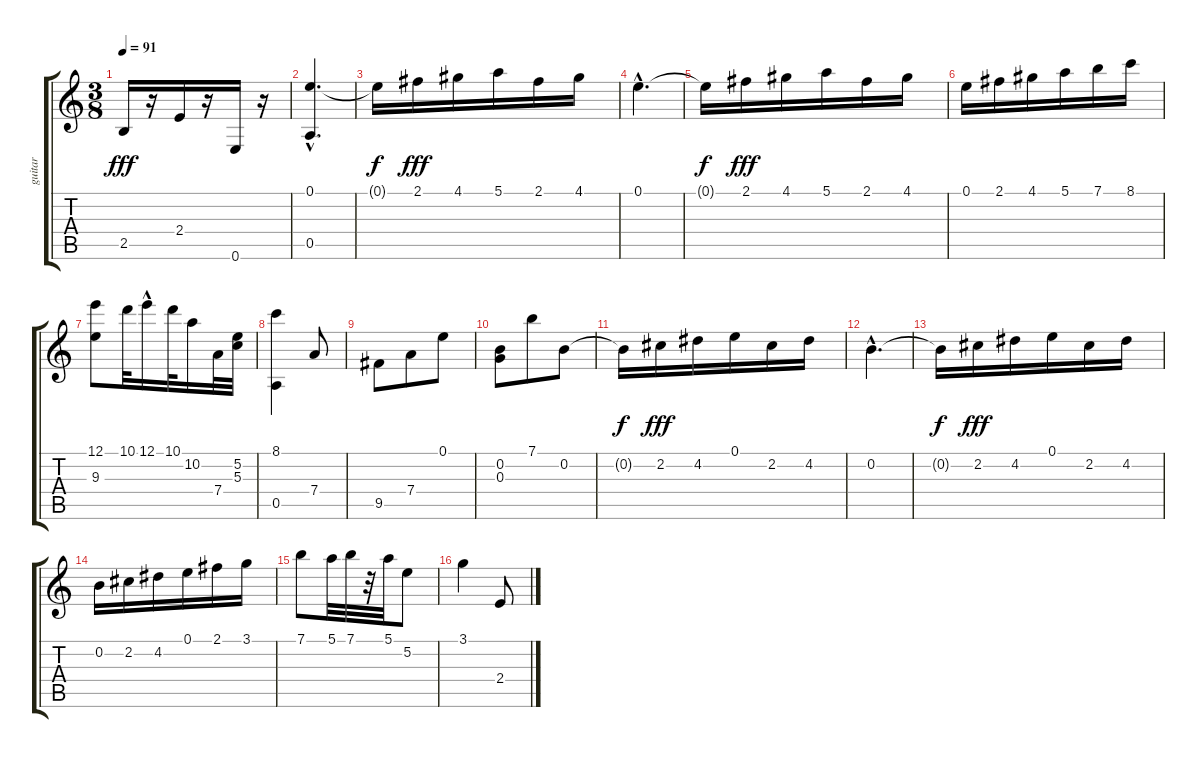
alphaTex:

\track ("guitar" "guitar") {instrument acousticguitarnylon}
\staff {score tabs}
\tuning (E4 B3 G3 D3 A2 E2) {hide}
\ts (3 8)
\tempo 91
\clef g2
\ks c
2.5.16{dy fff} r.16 2.4.16 r.16 0.6.16 r.16 |
(0.1{hac} 0.5).4{d} |
0.1{t}.16{dy f} 2.1.16{dy fff} 4.1.16 5.1.16 2.1.16 4.1.16 |
0.1{hac}.4{d} |
0.1{t}.16{dy f} 2.1.16{dy fff} 4.1.16 5.1.16 2.1.16 4.1.16 |
0.1.16 2.1.16 4.1.16 5.1.16 7.1.16 8.1.16 |
(12.1 9.3).8 10.1.32 12.1{hac}.16 10.1.32 10.2.16 7.4.32 (5.2 5.3).32 |
(8.1 0.5).4 7.4.8 |
9.5.8 7.4.8 0.1.8 |
(0.2 0.3).8 7.1.8 0.2.8 |
0.2{t}.16{dy f} 2.2.16{dy fff} 4.2.16 0.1.16 2.2.16 4.2.16 |
0.2{hac}.4{d} |
0.2{t}.16{dy f} 2.2.16{dy fff} 4.2.16 0.1.16 2.2.16 4.2.16 |
0.2.16 2.2.16 4.2.16 0.1.16 2.1.16 3.1.16 |
7.1.8 5.1.32 7.1.32 r.32 5.1.32 5.2.8 |
3.1.4 2.4.8
